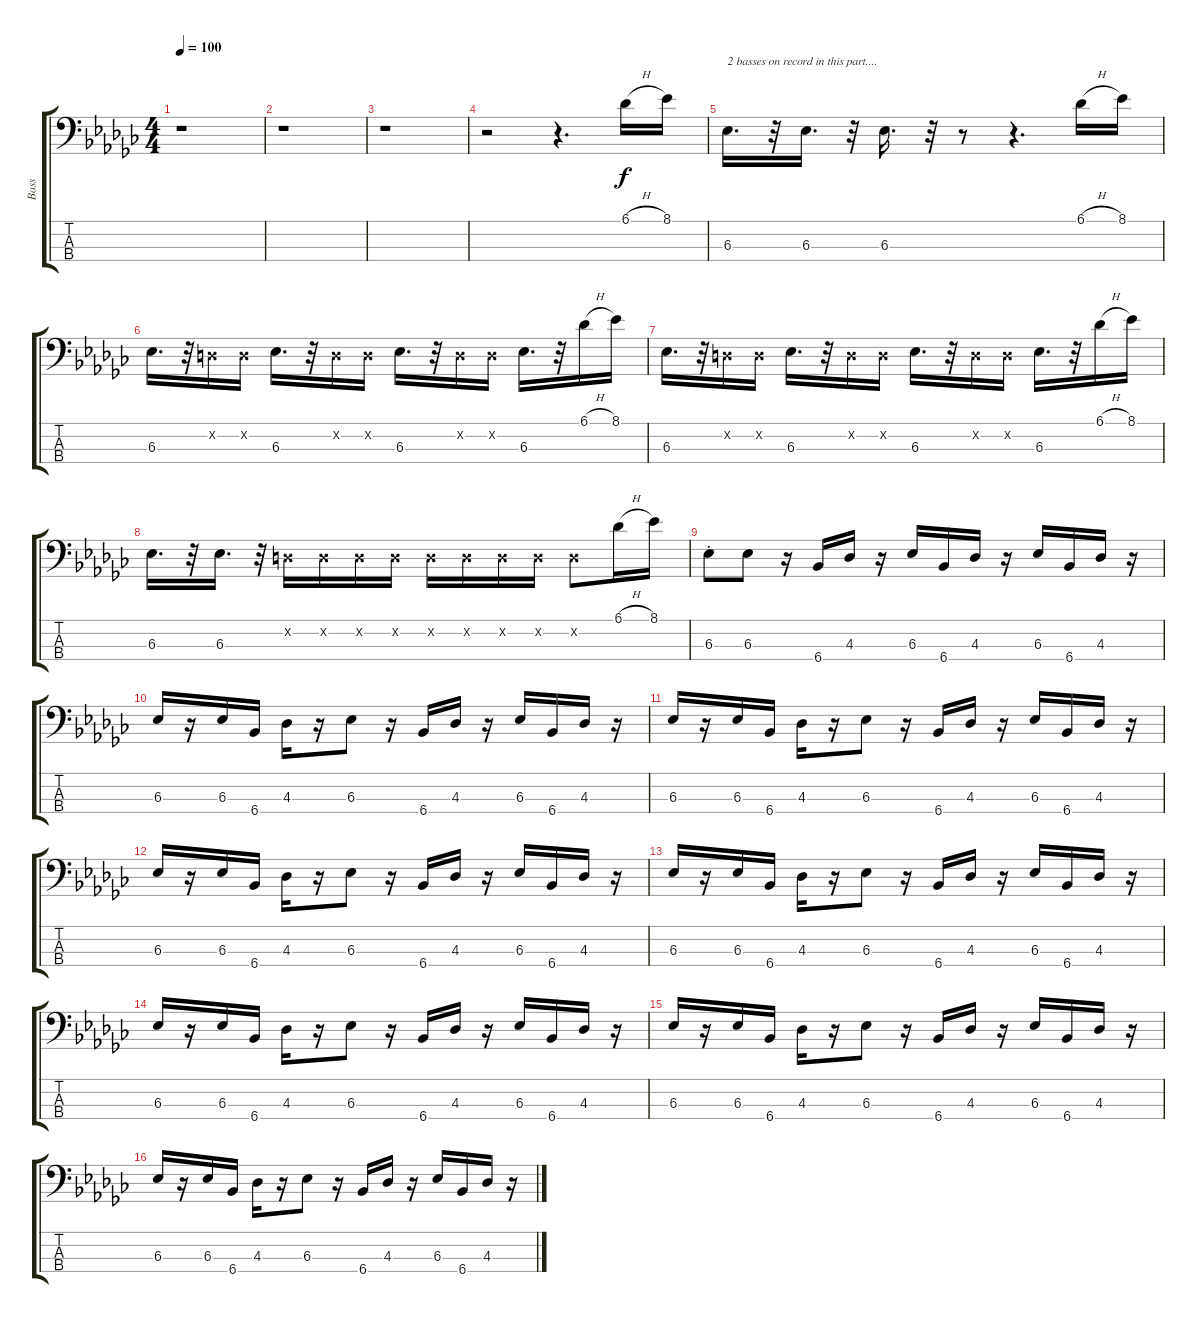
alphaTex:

\track ("Bass" "Bass") {instrument electricbassfinger}
\staff {score tabs}
\tuning (G2 D2 A1 E1) {hide}
\ts (4 4)
\tempo 100
\clef f4
\ks ebminor
r.1{dy f instrument electricbassfinger} |
r.1 |
r.1 |
r.2 r.4{d} 6.1{h}.16 8.1.16 |
6.3.16{d txt "2 basses on record in this part...."} r.32 6.3.16{d} r.32 6.3.16{d} r.32 r.8 r.4{d} 6.1{h}.16 8.1.16 |
6.3.16{d} r.32 0.2{x}.16 0.2{x}.16 6.3.16{d} r.32 0.2{x}.16 0.2{x}.16 6.3.16{d} r.32 0.2{x}.16 0.2{x}.16 6.3.16{d} r.32 6.1{h}.16 8.1.16 |
6.3.16{d} r.32 0.2{x}.16 0.2{x}.16 6.3.16{d} r.32 0.2{x}.16 0.2{x}.16 6.3.16{d} r.32 0.2{x}.16 0.2{x}.16 6.3.16{d} r.32 6.1{h}.16 8.1.16 |
6.3.16{d} r.32 6.3.16{d} r.32 0.2{x}.16 0.2{x}.16 0.2{x}.16 0.2{x}.16 0.2{x}.16 0.2{x}.16 0.2{x}.16 0.2{x}.16 0.2{x}.8 6.1{h}.16 8.1.16 |
6.3{st}.8 6.3.8 r.16 6.4.16 4.3.16 r.16 6.3.16 6.4.16 4.3.16 r.16 6.3.16 6.4.16 4.3.16 r.16 |
6.3.16 r.16 6.3.16 6.4.16 4.3.16 r.16 6.3.8 r.16 6.4.16 4.3.16 r.16 6.3.16 6.4.16 4.3.16 r.16 |
6.3.16 r.16 6.3.16 6.4.16 4.3.16 r.16 6.3.8 r.16 6.4.16 4.3.16 r.16 6.3.16 6.4.16 4.3.16 r.16 |
6.3.16 r.16 6.3.16 6.4.16 4.3.16 r.16 6.3.8 r.16 6.4.16 4.3.16 r.16 6.3.16 6.4.16 4.3.16 r.16 |
6.3.16 r.16 6.3.16 6.4.16 4.3.16 r.16 6.3.8 r.16 6.4.16 4.3.16 r.16 6.3.16 6.4.16 4.3.16 r.16 |
6.3.16 r.16 6.3.16 6.4.16 4.3.16 r.16 6.3.8 r.16 6.4.16 4.3.16 r.16 6.3.16 6.4.16 4.3.16 r.16 |
6.3.16 r.16 6.3.16 6.4.16 4.3.16 r.16 6.3.8 r.16 6.4.16 4.3.16 r.16 6.3.16 6.4.16 4.3.16 r.16 |
6.3.16 r.16 6.3.16 6.4.16 4.3.16 r.16 6.3.8 r.16 6.4.16 4.3.16 r.16 6.3.16 6.4.16 4.3.16 r.16
